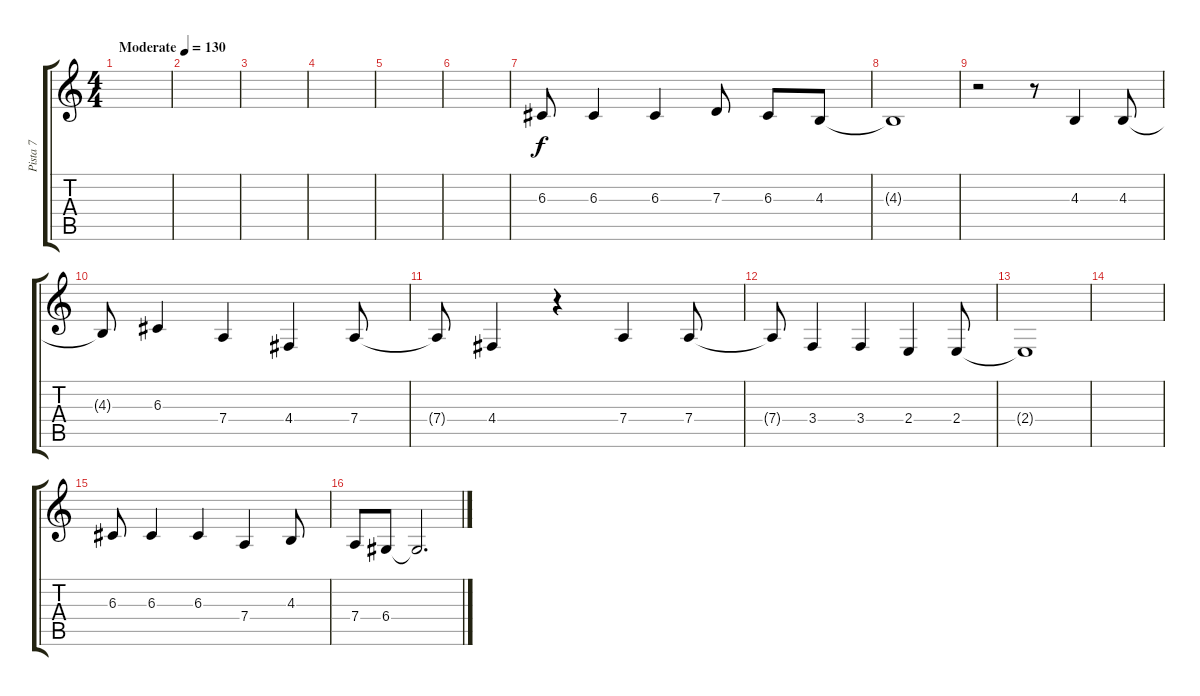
\track ("Pista 7" "Pista 7") {instrument acousticgrandpiano}
\staff {score tabs}
\tuning (E4 B3 G3 D3 A2 E2) {hide}
\ts (4 4)
\tempo (130 "Moderate")
\clef g2
\ks c
|
|
|
|
|
|
6.3.8 6.3.4 6.3.4 7.3.8 6.3.8 4.3.8 |
4.3{t}.1 |
r.2 r.8 4.3.4 4.3.8 |
4.3{t}.8 6.3.4 7.4.4 4.4.4 7.4.8 |
7.4{t}.8 4.4.4 r.4 7.4.4 7.4.8 |
7.4{t}.8 3.4.4 3.4.4 2.4.4 2.4.8 |
2.4{t}.1 |
|
6.3.8 6.3.4 6.3.4 7.4.4 4.3.8 |
7.4.8 6.4.8 6.4{t}.2{d}
